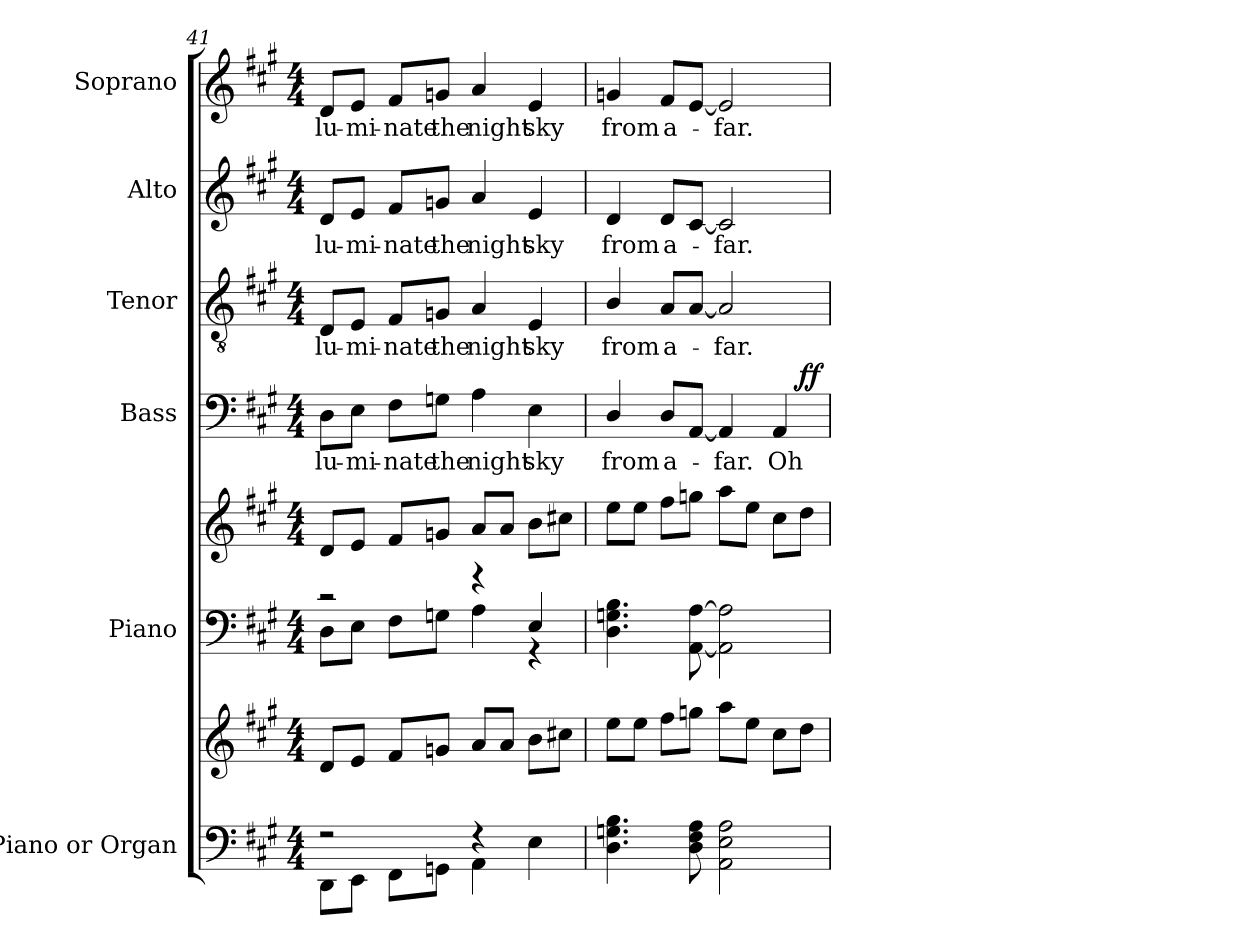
**kern	**kern	**kern	**kern	**kern	**text	**dynam	**kern	**text	**kern	**text	**kern	**text
*part6	*part6	*part5	*part5	*part4	*part4	*part4	*part3	*part3	*part2	*part2	*part1	*part1
*staff8	*staff7	*staff6	*staff5	*staff4	*staff4	*staff4	*staff3	*staff3	*staff2	*staff2	*staff1	*staff1
*I"Piano or Organ	*	*I"Piano	*	*I"Bass	*	*	*I"Tenor	*	*I"Alto	*	*I"Soprano	*
*I'Pno.	*	*I'Pno.	*	*I'B.	*	*	*I'T.	*	*I'A.	*	*I'S.	*
*clefF4	*clefG2	*clefF4	*clefG2	*clefF4	*	*	*clefGv2	*	*clefG2	*	*clefG2	*
*	*	*	*	*	*	*	*ITrd7c12	*	*	*	*	*
*k[f#c#g#]	*k[f#c#g#]	*k[f#c#g#]	*k[f#c#g#]	*k[f#c#g#]	*	*	*k[f#c#g#]	*	*k[f#c#g#]	*	*k[f#c#g#]	*
*A:	*A:	*A:	*A:	*A:	*	*	*A:	*	*A:	*	*A:	*
*M4/4	*M4/4	*M4/4	*M4/4	*M4/4	*	*	*M4/4	*	*M4/4	*	*M4/4	*
=41	=41	=41	=41	=41	=41	=41	=41	=41	=41	=41	=41	=41
*^	*	*^	*	*	*	*	*	*	*	*	*	*
!	!	!	!	!	!	!	!LO:LY:b:color=#000000	!	!	!	!	!	!	!
!	!	!	!	!	!	!	!	!	!	!LO:LY:b:color=#000000	!	!	!	!
!	!	!	!	!	!	!	!	!	!	!	!	!LO:LY:b:color=#000000	!	!
!	!	!	!	!	!	!	!	!	!	!	!	!	!	!LO:LY:b:color=#000000
2r	8DDi\L	8di/L	2r	8Di\L	8di/L	8Di\L	-lu-	.	8DDi/L	-lu-	8di/L	-lu-	8di/L	-lu-
!	!	!	!	!	!	!	!LO:LY:b:color=#000000	!	!	!	!	!	!	!
!	!	!	!	!	!	!	!	!	!	!LO:LY:b:color=#000000	!	!	!	!
!	!	!	!	!	!	!	!	!	!	!	!	!LO:LY:b:color=#000000	!	!
!	!	!	!	!	!	!	!	!	!	!	!	!	!	!LO:LY:b:color=#000000
.	8EEi\J	8ei/J	.	8Ei\J	8ei/J	8Ei\J	-mi-	.	8EEi/J	-mi-	8ei/J	-mi-	8ei/J	-mi-
!	!	!	!	!	!	!	!LO:LY:b:color=#000000	!	!	!	!	!	!	!
!	!	!	!	!	!	!	!	!	!	!LO:LY:b:color=#000000	!	!	!	!
!	!	!	!	!	!	!	!	!	!	!	!	!LO:LY:b:color=#000000	!	!
!	!	!	!	!	!	!	!	!	!	!	!	!	!	!LO:LY:b:color=#000000
.	8FF#i\L	8f#i/L	.	8F#i\L	8f#i/L	8F#i\L	-nate	.	8FF#i/L	-nate	8f#i/L	-nate	8f#i/L	-nate
!	!	!	!	!	!	!	!LO:LY:b:color=#000000	!	!	!	!	!	!	!
!	!	!	!	!	!	!	!	!	!	!LO:LY:b:color=#000000	!	!	!	!
!	!	!	!	!	!	!	!	!	!	!	!	!LO:LY:b:color=#000000	!	!
!	!	!	!	!	!	!	!	!	!	!	!	!	!	!LO:LY:b:color=#000000
.	8GGni\J	8gni/J	.	8Gni\J	8gni/J	8Gni\J	the	.	8GGni/J	the	8gni/J	the	8gni/J	the
!	!	!	!	!	!	!	!LO:LY:b:color=#000000	!	!	!	!	!	!	!
!	!	!	!	!	!	!	!	!	!	!LO:LY:b:color=#000000	!	!	!	!
!	!	!	!	!	!	!	!	!	!	!	!	!LO:LY:b:color=#000000	!	!
!	!	!	!	!	!	!	!	!	!	!	!	!	!	!LO:LY:b:color=#000000
4r	4AAi\	8ai/L	4r	4Ai\	8ai/L	4Ai\	night	.	4AAi/	night	4ai/	night	4ai/	night
.	.	8ai/J	.	.	8ai/J	.	.	.	.	.	.	.	.	.
!	!	!	!	!	!	!	!LO:LY:b:color=#000000	!	!	!	!	!	!	!
!	!	!	!	!	!	!	!	!	!	!LO:LY:b:color=#000000	!	!	!	!
!	!	!	!	!	!	!	!	!	!	!	!	!LO:LY:b:color=#000000	!	!
!	!	!	!	!	!	!	!	!	!	!	!	!	!	!LO:LY:b:color=#000000
4Ei\	4ryy	8bi\L	4Ei/	4r	8bi\L	4Ei\	sky	.	4EEi/	sky	4ei/	sky	4ei/	sky
.	.	8cc#Xi\J	.	.	8cc#Xi\J	.	.	.	.	.	.	.	.	.
*v	*v	*	*v	*v	*	*	*	*	*	*	*	*	*	*
!!LO:PB:g=z
=42	=42	=42	=42	=42	=42	=42	=42	=42	=42	=42	=42	=42
!	!	!	!	!	!LO:LY:b:color=#000000	!	!	!	!	!	!	!
!	!	!	!	!	!	!	!	!LO:LY:b:color=#000000	!	!	!	!
!	!	!	!	!	!	!	!	!	!	!LO:LY:b:color=#000000	!	!
!	!	!	!	!	!	!	!	!	!	!	!	!LO:LY:b:color=#000000
*	*	*	*	*^	*	*	*	*	*	*	*	*
4.Di\ 4.Gni 4.Bi	8eei\L	4.Di\ 4.Gni 4.Bi	8eei\L	4Di/	2..ryy	from	.	4BBi/	from	4di/	from	4gni/	from
.	8eei\J	.	8eei\J	.	.	.	.	.	.	.	.	.	.
!	!	!	!	!	!	!LO:LY:b:color=#000000	!	!	!	!	!	!	!
!	!	!	!	!	!	!	!	!	!LO:LY:b:color=#000000	!	!	!	!
!	!	!	!	!	!	!	!	!	!	!	!LO:LY:b:color=#000000	!	!
!	!	!	!	!	!	!	!	!	!	!	!	!	!LO:LY:b:color=#000000
.	8ff#i\L	.	8ff#i\L	8Di/L	.	a-	.	8AAi/L	a-	8di/L	a-	8f#i/L	a-
8Di\ 8F#i 8Ai	8ggni\J	[8AAi\ [8Ai	8ggni\J	[8AAi/J	.	.	.	[8AAi/J	.	[8c#i/J	.	[8ei/J	.
!	!	!	!	!	!	!LO:LY:b:color=#000000	!	!	!	!	!	!	!
!	!	!	!	!	!	!	!	!	!LO:LY:b:color=#000000	!	!	!	!
!	!	!	!	!	!	!	!	!	!	!	!LO:LY:b:color=#000000	!	!
!	!	!	!	!	!	!	!	!	!	!	!	!	!LO:LY:b:color=#000000
2AAi\ 2Ei 2Ai	8aai\L	2AAi\] 2Ai]	8aai\L	4AAi/]	.	-far.	.	2AAi/]	-far.	2c#i/]	-far.	2ei/]	-far.
.	8eei\J	.	8eei\J	.	.	.	.	.	.	.	.	.	.
!	!	!	!	!	!	!LO:LY:b:color=#000000	!	!	!	!	!	!	!
.	8cc#i\L	.	8cc#i\L	4AAi/	.	Oh	.	.	.	.	.	.	.
.	8ddi\J	.	8ddi\J	.	8ryy	.	ff	.	.	.	.	.	.
*	*	*	*	*v	*v	*	*	*	*	*	*	*	*
=	=	=	=	=	=	=	=	=	=	=	=	=
*-	*-	*-	*-	*-	*-	*-	*-	*-	*-	*-	*-	*-
